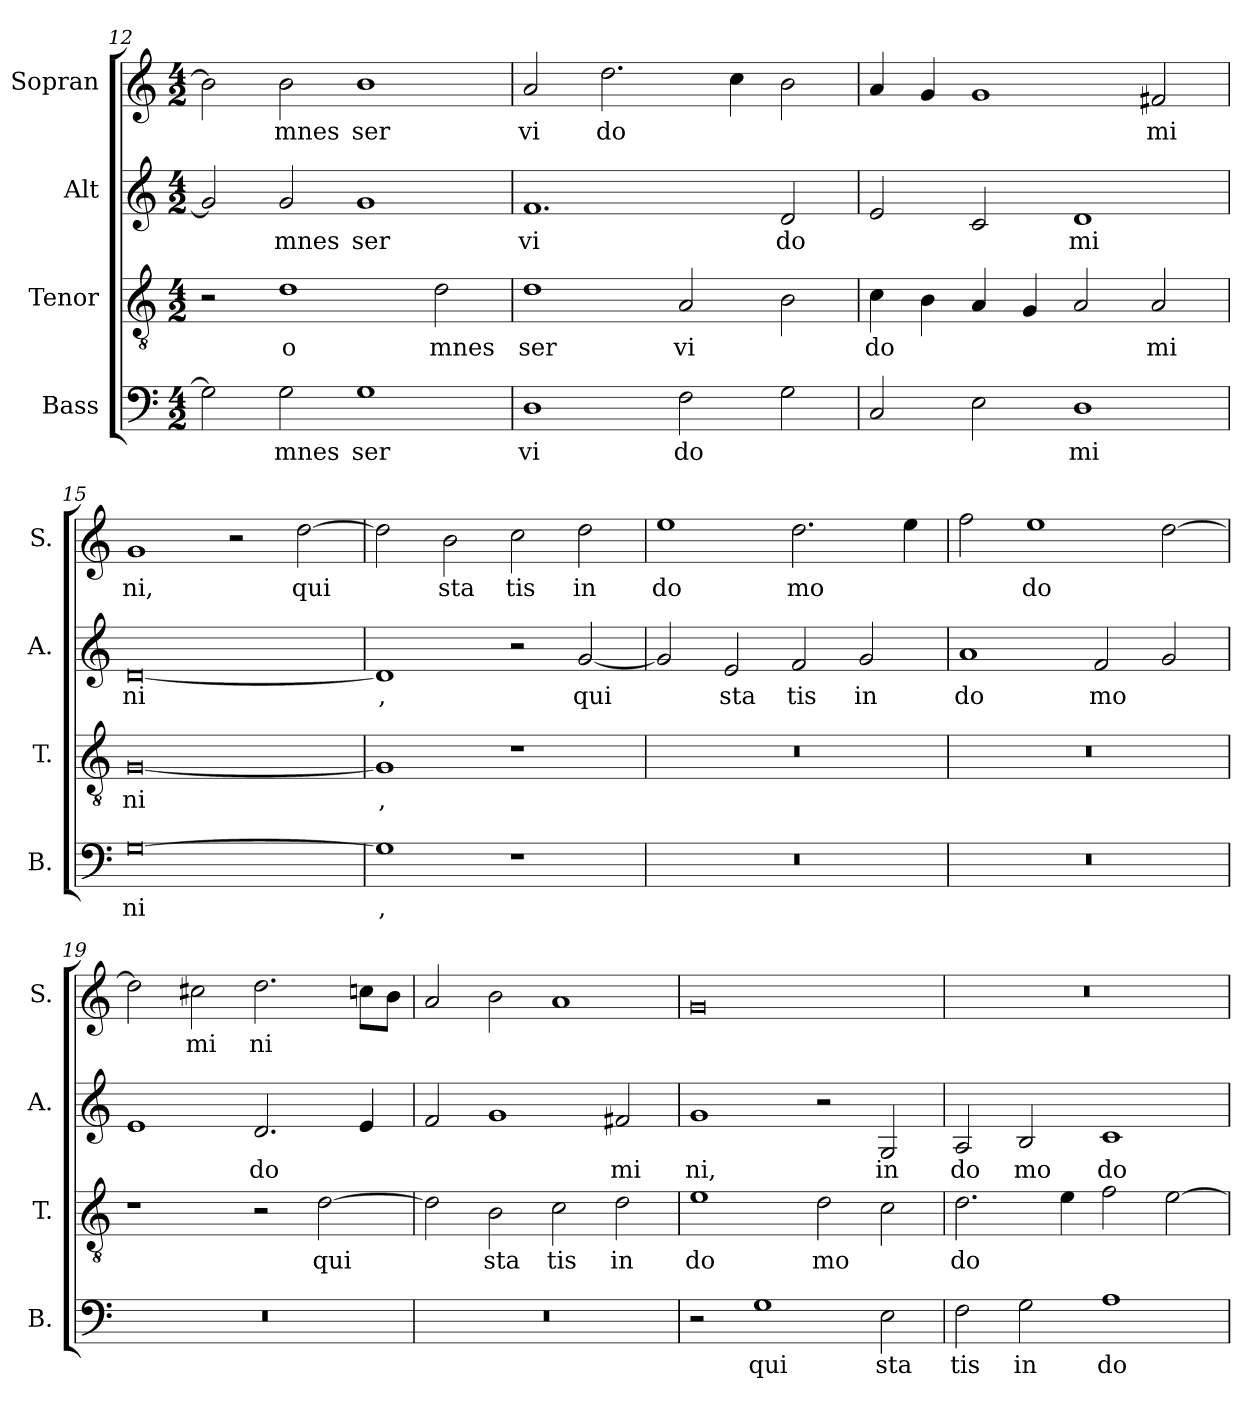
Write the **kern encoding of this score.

**kern	**text	**kern	**text	**kern	**text	**kern	**text
*part4	*part4	*part3	*part3	*part2	*part2	*part1	*part1
*staff4	*staff4	*staff3	*staff3	*staff2	*staff2	*staff1	*staff1
*I"Bass	*	*I"Tenor	*	*I"Alt	*	*I"Sopran	*
*I'B.	*	*I'T.	*	*I'A.	*	*I'S.	*
*clefF4	*	*clefGv2	*	*clefG2	*	*clefG2	*
*	*	*ITrd7c12	*	*	*	*	*
*k[]	*	*k[]	*	*k[]	*	*k[]	*
*M4/2	*	*M4/2	*	*M4/2	*	*M4/2	*
=12	=12	=12	=12	=12	=12	=12	=12
2G\]	.	2r	.	2g/]	.	2b\]	.
2G\	- mnes	1D	o	2g/	- mnes	2b\	- mnes
1G	ser	.	.	1g	ser	1b	ser
.	.	2D\	- mnes	.	.	.	.
=13	=13	=13	=13	=13	=13	=13	=13
1D	- vi	1D	ser	1.f	- vi	2a/	- vi
.	.	.	.	.	.	2.dd\	do
2F\	do	2AA/	- vi	.	.	.	.
.	.	.	.	.	.	4cc\	.
2G\	.	2BB\	.	2d/	do	2b\	.
=14	=14	=14	=14	=14	=14	=14	=14
2C/	.	4C\	do	2e/	.	4a/	.
.	.	4BB\	.	.	.	4g/	.
2E\	.	4AA/	.	2c/	.	1g	.
.	.	4GG/	.	.	.	.	.
1D	- mi	2AA/	.	1d	- mi	.	.
.	.	2AA/	- mi	.	.	2f#X/	- mi
=15	=15	=15	=15	=15	=15	=15	=15
[0G	- ni	[0GG	- ni	[0d	- ni	1g	- ni,
.	.	.	.	.	.	2r	.
.	.	.	.	.	.	[2dd\	qui
=16	=16	=16	=16	=16	=16	=16	=16
1G]	,	1GG]	,	1d]	,	2dd\]	.
.	.	.	.	.	.	2b\	sta
1r	.	1r	.	2r	.	2cc\	- tis
.	.	.	.	[2g/	qui	2dd\	in
=17	=17	=17	=17	=17	=17	=17	=17
0r	.	0r	.	2g/]	.	1ee	do
.	.	.	.	2e/	sta	.	.
.	.	.	.	2f/	- tis	2.dd\	- mo
.	.	.	.	2g/	in	.	.
.	.	.	.	.	.	4ee\	.
=18	=18	=18	=18	=18	=18	=18	=18
0r	.	0r	.	1a	do	2ff\	.
.	.	.	.	.	.	1ee	do
.	.	.	.	2f/	- mo	.	.
.	.	.	.	2g/	.	[2dd\	.
=19	=19	=19	=19	=19	=19	=19	=19
0r	.	1r	.	1e	.	2dd\]	.
.	.	.	.	.	.	2cc#X\	- mi
.	.	2r	.	2.d/	do	2.dd\	- ni
.	.	[2D\	qui	.	.	.	.
.	.	.	.	4e/	.	8ccn\L	.
.	.	.	.	.	.	8b\J	.
=20	=20	=20	=20	=20	=20	=20	=20
0r	.	2D\]	.	2f/	.	2a/	.
.	.	2BB\	sta	1g	.	2b\	.
.	.	2C\	- tis	.	.	1a	.
.	.	2D\	in	2f#X/	- mi	.	.
=21	=21	=21	=21	=21	=21	=21	=21
2r	.	1E	do	1g	- ni,	0g	.
1G	qui	.	.	.	.	.	.
.	.	2D\	- mo	2r	.	.	.
2E\	sta	2C\	.	2G/	in	.	.
=22	=22	=22	=22	=22	=22	=22	=22
2F\	- tis	2.D\	do	2A/	do	0r	.
2G\	in	.	.	2B/	- mo	.	.
.	.	4E\	.	.	.	.	.
1A	do	2F\	.	1c	do	.	.
.	.	[2E\	.	.	.	.	.
=	=	=	=	=	=	=	=
*-	*-	*-	*-	*-	*-	*-	*-
